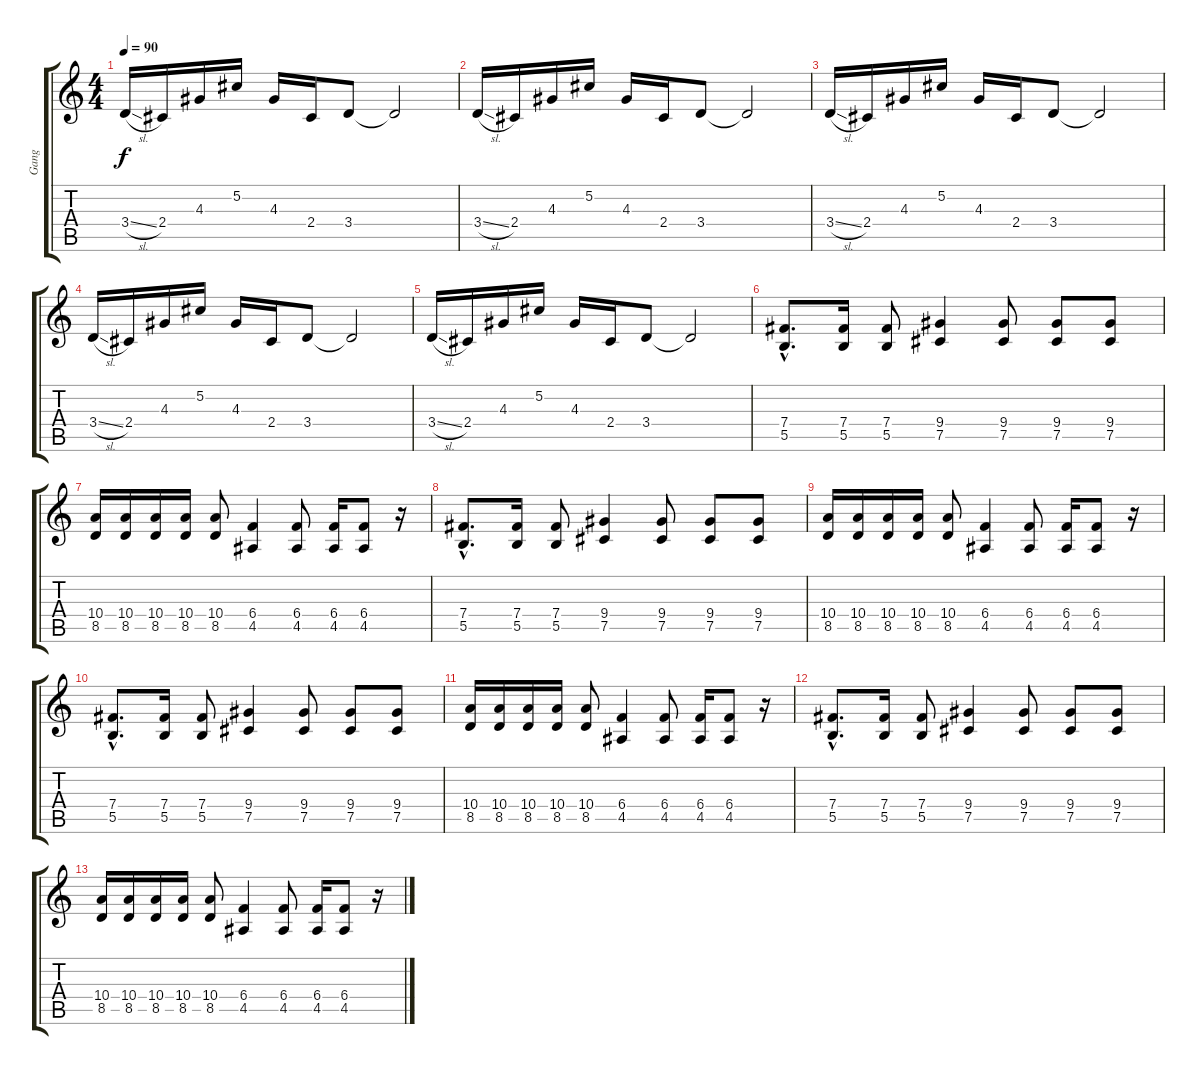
\track ("Gang" "Gang") {instrument distortionguitar}
\staff {score tabs}
\tuning (Db4 Ab3 E3 B2 Gb2 B1) {hide}
\ts (4 4)
\tempo 90
\clef g2
\ks c
3.4{sl}.16{dy f} 2.4.16 4.3.16 5.2.16 4.3.16 2.4.16 3.4.8 3.4{t}.2 |
3.4{sl}.16 2.4.16 4.3.16 5.2.16 4.3.16 2.4.16 3.4.8 3.4{t}.2 |
3.4{sl}.16 2.4.16 4.3.16 5.2.16 4.3.16 2.4.16 3.4.8 3.4{t}.2 |
3.4{sl}.16 2.4.16 4.3.16 5.2.16 4.3.16 2.4.16 3.4.8 3.4{t}.2 |
3.4{sl}.16 2.4.16 4.3.16 5.2.16 4.3.16 2.4.16 3.4.8 3.4{t}.2 |
(7.4{hac} 5.5{hac}).8{d} (7.4 5.5).16 (7.4 5.5).8 (9.4 7.5).4 (9.4 7.5).8 (9.4 7.5).8 (9.4 7.5).8 |
(10.4 8.5).16 (10.4 8.5).16 (10.4 8.5).16 (10.4 8.5).16 (10.4 8.5).8 (6.4 4.5).4 (6.4 4.5).8 (6.4 4.5).16 (6.4 4.5).8 r.16 |
(7.4{hac} 5.5{hac}).8{d} (7.4 5.5).16 (7.4 5.5).8 (9.4 7.5).4 (9.4 7.5).8 (9.4 7.5).8 (9.4 7.5).8 |
(10.4 8.5).16 (10.4 8.5).16 (10.4 8.5).16 (10.4 8.5).16 (10.4 8.5).8 (6.4 4.5).4 (6.4 4.5).8 (6.4 4.5).16 (6.4 4.5).8 r.16 |
(7.4{hac} 5.5{hac}).8{d} (7.4 5.5).16 (7.4 5.5).8 (9.4 7.5).4 (9.4 7.5).8 (9.4 7.5).8 (9.4 7.5).8 |
(10.4 8.5).16 (10.4 8.5).16 (10.4 8.5).16 (10.4 8.5).16 (10.4 8.5).8 (6.4 4.5).4 (6.4 4.5).8 (6.4 4.5).16 (6.4 4.5).8 r.16 |
(7.4{hac} 5.5{hac}).8{d} (7.4 5.5).16 (7.4 5.5).8 (9.4 7.5).4 (9.4 7.5).8 (9.4 7.5).8 (9.4 7.5).8 |
(10.4 8.5).16 (10.4 8.5).16 (10.4 8.5).16 (10.4 8.5).16 (10.4 8.5).8 (6.4 4.5).4 (6.4 4.5).8 (6.4 4.5).16 (6.4 4.5).8 r.16
